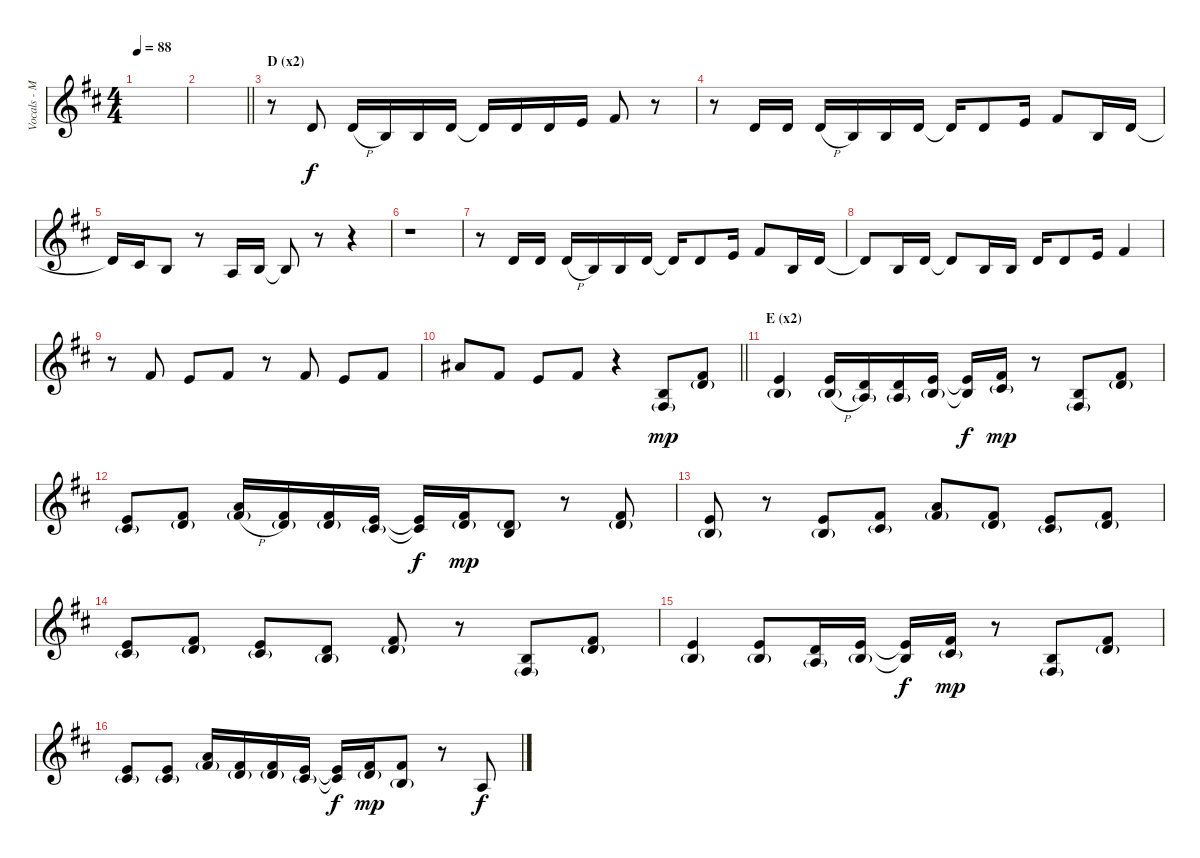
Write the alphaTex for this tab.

\track ("Vocals - Mao" "Vocals - M") {instrument lead6voice}
\staff {score}
\tuning (E4 B3 G3 D3 A2 E2) {hide}
\ts (4 4)
\tempo 88
\clef g2
\ks d
|
\barLineRight lightlight
|
\section ("" "D (x2)")
r.8 3.2.8 3.2{h}.16 0.2.16 0.2.16 3.2.16 3.2{t}.16 3.2.16 3.2.16 0.1.16 2.1.8 r.8 |
r.8 3.2.16 3.2.16 3.2{h}.16 0.2.16 0.2.16 3.2.16 3.2{t}.16 3.2.8 0.1.16 2.1.8 0.2.16 3.2.16 |
3.2{t}.16 2.2.16 0.2.8 r.8 2.3.16 0.2.16 0.2{t}.8 r.8 r.4 |
r.1 |
r.8 3.2.16 3.2.16 3.2{h}.16 0.2.16 0.2.16 3.2.16 3.2{t}.16 3.2.8 0.1.16 2.1.8 0.2.16 3.2.16 |
3.2{t}.8 0.2.16 3.2.16 3.2{t}.8 0.2.16 0.2.16 3.2.16 3.2.8 0.1.16 2.1.4 |
r.8 2.1.8 0.1.8 2.1.8 r.8 2.1.8 0.1.8 2.1.8 |
\barLineRight lightlight
6.1.8 2.1.8 0.1.8 2.1.8 r.4 (0.2 4.4{g}).8{dy mp} (2.1 3.2{g}).8 |
\section ("" "E (x2)")
(0.1 0.2{g}).4 (5.2{h} 4.3{h g}).16 (3.2 2.3{g}).16 (3.2 2.3{g}).16 (0.1 0.2{g}).16 (0.1{t} 0.2{t}).16{dy f} (2.1 2.2{g}).16{dy mp} r.8 (0.2 4.4{g}).8 (2.1 3.2{g}).8 |
(0.1 2.2{g}).8 (2.1 3.2{g}).8 (5.1{h} 7.2{h g}).16 (2.1 3.2{g}).16 (2.1 3.2{g}).16 (0.1 2.2{g}).16 (0.1{t} 2.2{t}).16{dy f} (2.1 3.2{g}).16{dy mp} (3.2{g} 4.3).8 r.8 (2.1 3.2{g}).8 |
(0.1 0.2{g}).8 r.8 (0.1 0.2{g}).8 (2.1 2.2{g}).8 (5.1 7.2{g}).8 (2.1 3.2{g}).8 (0.1 2.2{g}).8 (2.1 3.2{g}).8 |
(0.1 2.2{g}).8 (2.1 3.2{g}).8 (0.1 2.2{g}).8 (3.2 4.3{g}).8 (2.1 3.2{g}).8 r.8 (0.2 4.4{g}).8 (2.1 3.2{g}).8 |
(0.1 0.2{g}).4 (0.1 0.2{g}).8 (3.2 2.3{g}).16 (0.1 0.2{g}).16 (0.1{t} 0.2{t}).16{dy f} (2.1 2.2{g}).16{dy mp} r.8 (0.2 4.4{g}).8 (2.1 3.2{g}).8 |
(0.1 2.2{g}).8 (0.1 2.2{g}).8 (5.1 7.2{g}).16 (2.1 3.2{g}).16 (2.1 3.2{g}).16 (0.1 2.2{g}).16 (0.1{t} 2.2{t}).16{dy f} (2.1 3.2{g}).16{dy mp} (2.1 0.2{g}).8 r.8 2.3.8{dy f}
